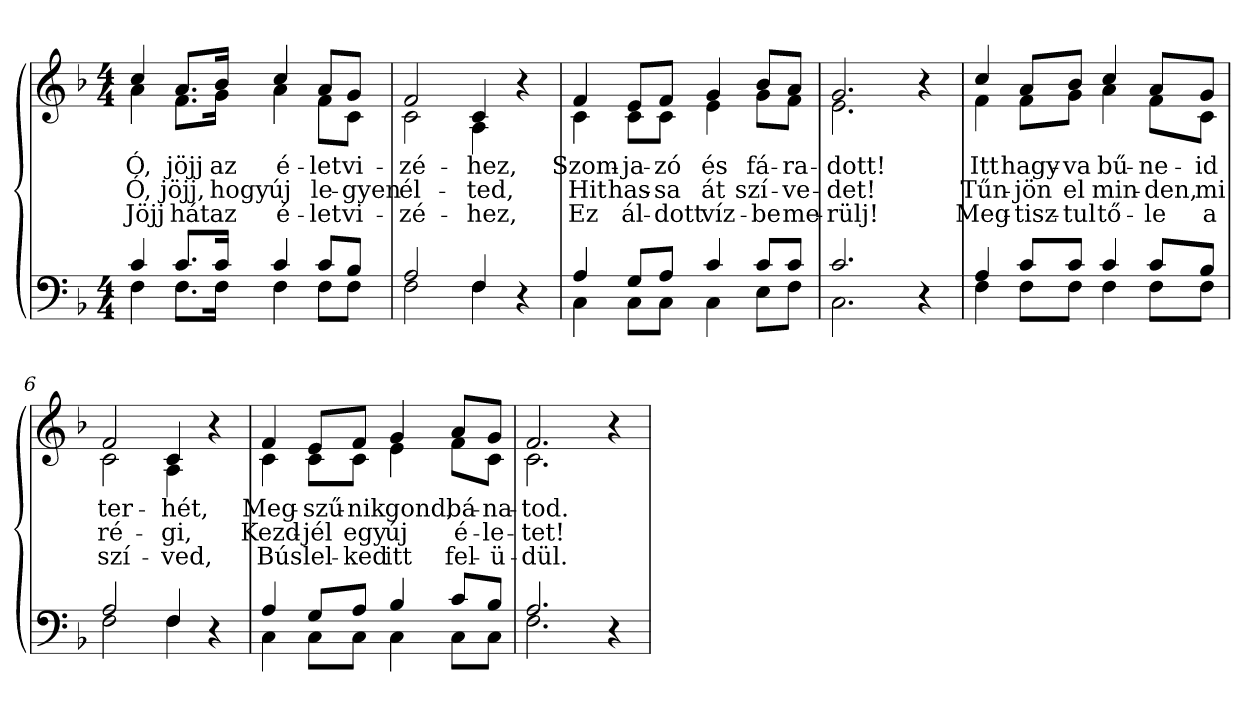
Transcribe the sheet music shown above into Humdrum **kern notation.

**kern	**kern	**text	**text	**text
*part2	*part1	*part1	*part1	*part1
*staff2	*staff1	*staff1	*staff1	*staff1
*clefF4	*clefG2	*	*	*
*k[b-]	*k[b-]	*	*	*
*F:	*F:	*	*	*
*M4/4	*M4/4	*	*	*
=1	=1	=1	=1	=1
*^	*	*	*	*
!	!	!LO:TX:a:B:t=Allegro moderato	!	!	!
!	!	!	!LO:LY:b	!LO:LY:b	!LO:LY:b
*	*	*^	*	*	*
4c/	4F\	4cc/	4a\	Ó,	Ó,	Jöjj
!	!	!	!	!LO:LY:b	!LO:LY:b	!LO:LY:b
8.c/L	8.F\L	8.a/L	8.f\L	jöjj	jöjj,	hát
!	!	!	!	!LO:LY:b	!LO:LY:b	!LO:LY:b
16c/Jk	16F\Jk	16b-/Jk	16g\Jk	az	hogy	az
!	!	!	!	!LO:LY:b	!LO:LY:b	!LO:LY:b
4c/	4F\	4cc/	4a\	é-	új	é-
!	!	!	!	!LO:LY:b	!LO:LY:b	!LO:LY:b
8c/L	8F\L	8a/L	8f\L	-let	le-	-let
!	!	!	!	!LO:LY:b	!LO:LY:b	!LO:LY:b
8B-/J	8F\J	8g/J	8c\J	vi-	-gyen	vi-
=2	=2	=2	=2	=2	=2	=2
!	!	!	!	!LO:LY:b	!LO:LY:b	!LO:LY:b
2A/	2F\	2f/	2c\	-zé-	él-	-zé-
!	!	!	!	!LO:LY:b	!LO:LY:b	!LO:LY:b
4F/	4F\	4c/	4A\	-hez,	-ted,	-hez,
4r	4ryy	4r	4ryy	.	.	.
=3	=3	=3	=3	=3	=3	=3
!	!	!	!	!LO:LY:b	!LO:LY:b	!LO:LY:b
4A/	4C\	4f/	4c\	Szom-	Hit	Ez
!	!	!	!	!LO:LY:b	!LO:LY:b	!LO:LY:b
8G/L	8C\L	8e/L	8c\L	-ja-	has-	ál-
!	!	!	!	!LO:LY:b	!LO:LY:b	!LO:LY:b
8A/J	8C\J	8f/J	8c\J	-zó	-sa	-dott
!	!	!	!	!LO:LY:b	!LO:LY:b	!LO:LY:b
4c/	4C\	4g/	4e\	és	át	víz-
!	!	!	!	!LO:LY:b	!LO:LY:b	!LO:LY:b
8c/L	8E\L	8b-/L	8g\L	fá-	szí-	-be
!	!	!	!	!LO:LY:b	!LO:LY:b	!LO:LY:b
8c/J	8F\J	8a/J	8f\J	-ra-	-ve-	me-
=4	=4	=4	=4	=4	=4	=4
!	!	!	!	!LO:LY:b	!LO:LY:b	!LO:LY:b
2.c/	2.C\	2.g/	2.e\	-dott!	-det!	-rülj!
4r	4ryy	4r	4ryy	.	.	.
!!LO:LB:g=z	!!
=5	=5	=5	=5	=5	=5	=5
!	!	!	!	!LO:LY:b	!LO:LY:b	!LO:LY:b
4A/	4F\	4cc/	4f\	Itt	Tűn-	Meg-
!	!	!	!	!LO:LY:b	!LO:LY:b	!LO:LY:b
8c/L	8F\L	8a/L	8f\L	hagy-	-jön	-tisz-
!	!	!	!	!LO:LY:b	!LO:LY:b	!LO:LY:b
8c/J	8F\J	8b-/J	8g\J	-va	el	-tul
!	!	!	!	!LO:LY:b	!LO:LY:b	!LO:LY:b
4c/	4F\	4cc/	4a\	bű-	min-	tő-
!	!	!	!	!LO:LY:b	!LO:LY:b	!LO:LY:b
8c/L	8F\L	8a/L	8f\L	-ne-	-den,	-le
!	!	!	!	!LO:LY:b	!LO:LY:b	!LO:LY:b
8B-/J	8F\J	8g/J	8c\J	-id	mi	a
=6	=6	=6	=6	=6	=6	=6
!	!	!	!	!LO:LY:b	!LO:LY:b	!LO:LY:b
2A/	2F\	2f/	2c\	ter-	ré-	szí-
!	!	!	!	!LO:LY:b	!LO:LY:b	!LO:LY:b
4F/	4F\	4c/	4A\	-hét,	-gi,	-ved,
4r	4ryy	4r	4ryy	.	.	.
=7	=7	=7	=7	=7	=7	=7
!	!	!	!	!LO:LY:b	!LO:LY:b	!LO:LY:b
4A/	4C\	4f/	4c\	Meg-	Kezd-	Bús
!	!	!	!	!LO:LY:b	!LO:LY:b	!LO:LY:b
8G/L	8C\L	8e/L	8c\L	-szű-	-jél	lel-
!	!	!	!	!LO:LY:b	!LO:LY:b	!LO:LY:b
8A/J	8C\J	8f/J	8c\J	-nik	egy	-ked
!	!	!	!	!LO:LY:b	!LO:LY:b	!LO:LY:b
4B-/	4C\	4g/	4e\	gond,	új	itt
!	!	!	!	!LO:LY:b	!LO:LY:b	!LO:LY:b
8c/L	8C\L	8a/L	8f\L	bá-	é-	fel-
!	!	!	!	!LO:LY:b	!LO:LY:b	!LO:LY:b
8B-/J	8C\J	8g/J	8c\J	-na-	-le-	-ü-
=8	=8	=8	=8	=8	=8	=8
!	!	!	!	!LO:LY:b	!LO:LY:b	!LO:LY:b
2.A/	2.F\	2.f/	2.c\	-tod.	-tet!	-dül.
4r	4ryy	4r	4ryy	.	.	.
*v	*v	*	*	*	*	*
*	*v	*v	*	*	*
=	=	=	=	=
*-	*-	*-	*-	*-
